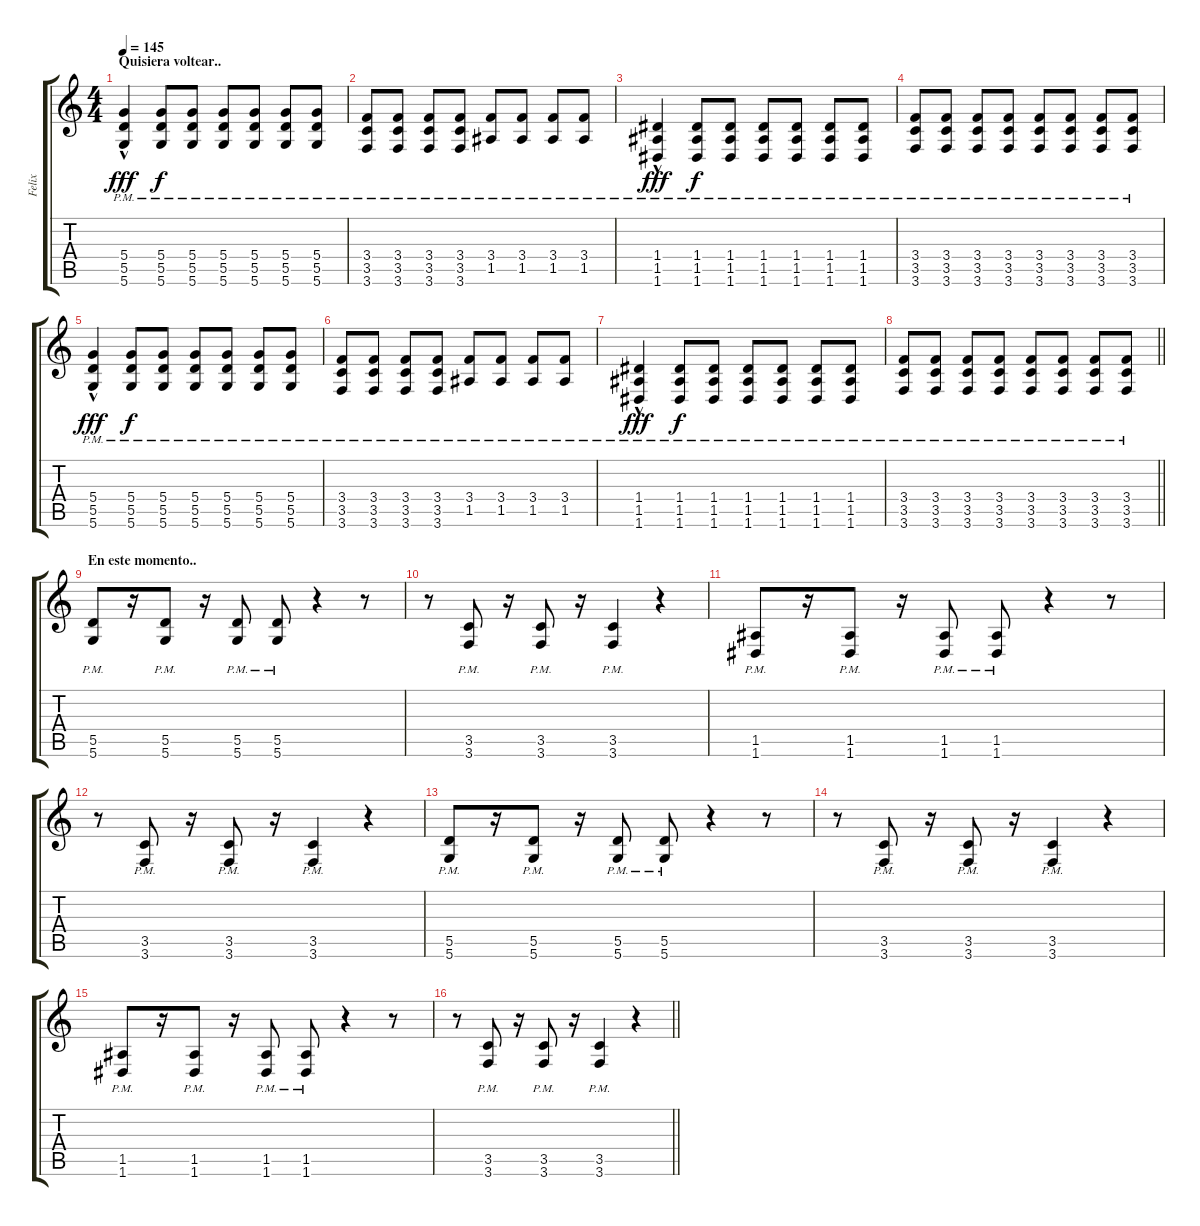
\track ("Felix" "Felix") {instrument distortionguitar}
\staff {score tabs}
\tuning (E4 B3 G3 D3 A2 D2) {hide}
\ts (4 4)
\section ("" "Quisiera voltear..")
\tempo 145
\clef g2
\ks c
(5.4{hac pm} 5.5{hac pm} 5.6{hac pm}).4{dy fff} (5.4{pm} 5.5{pm} 5.6{pm}).8{dy f} (5.4{pm} 5.5{pm} 5.6{pm}).8 (5.4{pm} 5.5{pm} 5.6{pm}).8 (5.4{pm} 5.5{pm} 5.6{pm}).8 (5.4{pm} 5.5{pm} 5.6{pm}).8 (5.4{pm} 5.5{pm} 5.6{pm}).8 |
(3.4{pm} 3.5{pm} 3.6{pm}).8 (3.4{pm} 3.5{pm} 3.6{pm}).8 (3.4{pm} 3.5{pm} 3.6{pm}).8 (3.4{pm} 3.5{pm} 3.6{pm}).8 (3.4{pm} 1.5{pm}).8 (3.4{pm} 1.5{pm}).8 (3.4{pm} 1.5{pm}).8 (3.4{pm} 1.5{pm}).8 |
(1.4{hac pm} 1.5{hac pm} 1.6{hac pm}).4{dy fff} (1.4{pm} 1.5{pm} 1.6{pm}).8{dy f} (1.4{pm} 1.5{pm} 1.6{pm}).8 (1.4{pm} 1.5{pm} 1.6{pm}).8 (1.4{pm} 1.5{pm} 1.6{pm}).8 (1.4{pm} 1.5{pm} 1.6{pm}).8 (1.4{pm} 1.5{pm} 1.6{pm}).8 |
(3.4{pm} 3.5{pm} 3.6{pm}).8 (3.4{pm} 3.5{pm} 3.6{pm}).8 (3.4{pm} 3.5{pm} 3.6{pm}).8 (3.4{pm} 3.5{pm} 3.6{pm}).8 (3.4{pm} 3.5{pm} 3.6{pm}).8 (3.4{pm} 3.5{pm} 3.6{pm}).8 (3.4{pm} 3.5{pm} 3.6{pm}).8 (3.4{pm} 3.5{pm} 3.6{pm}).8 |
(5.4{hac pm} 5.5{hac pm} 5.6{hac pm}).4{dy fff} (5.4{pm} 5.5{pm} 5.6{pm}).8{dy f} (5.4{pm} 5.5{pm} 5.6{pm}).8 (5.4{pm} 5.5{pm} 5.6{pm}).8 (5.4{pm} 5.5{pm} 5.6{pm}).8 (5.4{pm} 5.5{pm} 5.6{pm}).8 (5.4{pm} 5.5{pm} 5.6{pm}).8 |
(3.4{pm} 3.5{pm} 3.6{pm}).8 (3.4{pm} 3.5{pm} 3.6{pm}).8 (3.4{pm} 3.5{pm} 3.6{pm}).8 (3.4{pm} 3.5{pm} 3.6{pm}).8 (3.4{pm} 1.5{pm}).8 (3.4{pm} 1.5{pm}).8 (3.4{pm} 1.5{pm}).8 (3.4{pm} 1.5{pm}).8 |
(1.4{hac pm} 1.5{hac pm} 1.6{hac pm}).4{dy fff} (1.4{pm} 1.5{pm} 1.6{pm}).8{dy f} (1.4{pm} 1.5{pm} 1.6{pm}).8 (1.4{pm} 1.5{pm} 1.6{pm}).8 (1.4{pm} 1.5{pm} 1.6{pm}).8 (1.4{pm} 1.5{pm} 1.6{pm}).8 (1.4{pm} 1.5{pm} 1.6{pm}).8 |
\barLineRight lightlight
(3.4{pm} 3.5{pm} 3.6{pm}).8 (3.4{pm} 3.5{pm} 3.6{pm}).8 (3.4{pm} 3.5{pm} 3.6{pm}).8 (3.4{pm} 3.5{pm} 3.6{pm}).8 (3.4{pm} 3.5{pm} 3.6{pm}).8 (3.4{pm} 3.5{pm} 3.6{pm}).8 (3.4{pm} 3.5{pm} 3.6{pm}).8 (3.4{pm} 3.5{pm} 3.6{pm}).8 |
\section ("" "En este momento..")
(5.5{pm} 5.6{pm}).8 r.16 (5.5{pm} 5.6{pm}).8 r.16 (5.5{pm} 5.6{pm}).8 (5.5{pm} 5.6{pm}).8 r.4 r.8 |
r.8 (3.5{pm} 3.6{pm}).8 r.16 (3.5{pm} 3.6{pm}).8 r.16 (3.5{pm} 3.6{pm}).4 r.4 |
(1.5{pm} 1.6{pm}).8 r.16 (1.5{pm} 1.6{pm}).8 r.16 (1.5{pm} 1.6{pm}).8 (1.5{pm} 1.6{pm}).8 r.4 r.8 |
r.8 (3.5{pm} 3.6{pm}).8 r.16 (3.5{pm} 3.6{pm}).8 r.16 (3.5{pm} 3.6{pm}).4 r.4 |
(5.5{pm} 5.6{pm}).8 r.16 (5.5{pm} 5.6{pm}).8 r.16 (5.5{pm} 5.6{pm}).8 (5.5{pm} 5.6{pm}).8 r.4 r.8 |
r.8 (3.5{pm} 3.6{pm}).8 r.16 (3.5{pm} 3.6{pm}).8 r.16 (3.5{pm} 3.6{pm}).4 r.4 |
(1.5{pm} 1.6{pm}).8 r.16 (1.5{pm} 1.6{pm}).8 r.16 (1.5{pm} 1.6{pm}).8 (1.5{pm} 1.6{pm}).8 r.4 r.8 |
\barLineRight lightlight
r.8 (3.5{pm} 3.6{pm}).8 r.16 (3.5{pm} 3.6{pm}).8 r.16 (3.5{pm} 3.6{pm}).4 r.4
